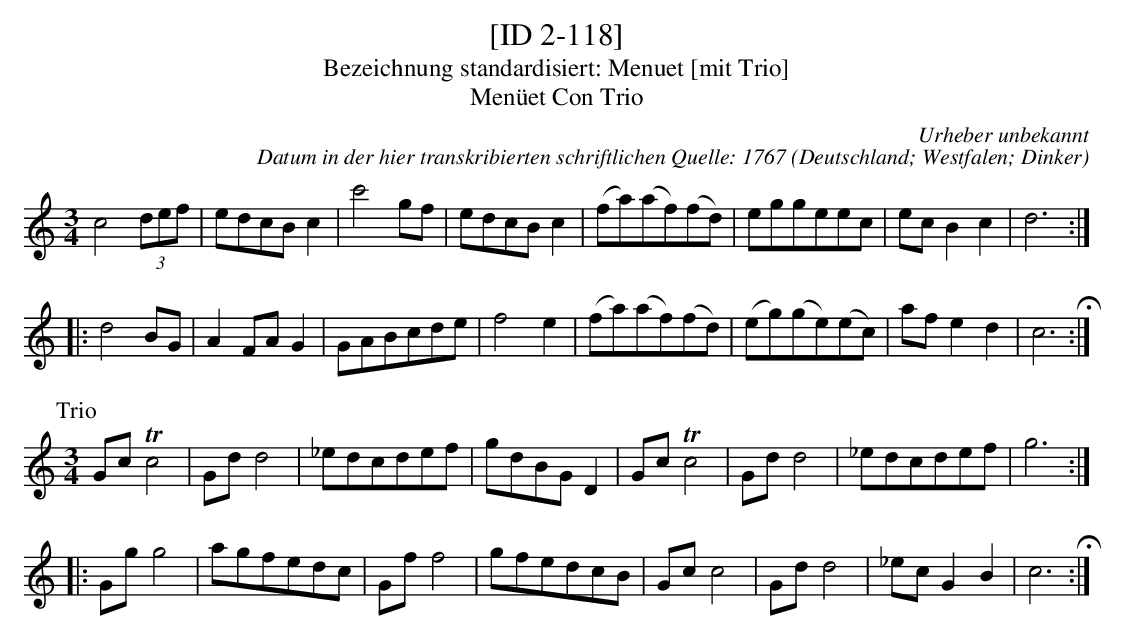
X:1
T:[ID 2-118]
T:Bezeichnung standardisiert: Menuet [mit Trio]
T:Men\"uet Con Trio
C:Urheber unbekannt
C:Datum in der hier transkribierten schriftlichen Quelle: 1767
O:Deutschland; Westfalen; Dinker
L:1/8
M:3/4
K:C
c4(3def | edcBc2 | c'4 gf | edcBc2 | (fa)(af)(fd) | eggeec | ecB2c2 | d6 ::
d4BG | A2FAG2 | GABcde | f4e2 | (fa)(af)(fd) | (eg)(ge)(ec) | afe2d2 | c6 H:|
P:Trio
M:3/4
Gc Tc4 | Gdd4 | _edcdef | gdBGD2 | Gc Tc4 | Gdd4 | _edcdef | g6 ::
Ggg4 | agfedc | Gff4 | gfedcB | Gcc4 | Gdd4 | _ecG2B2 | c6 H:|
